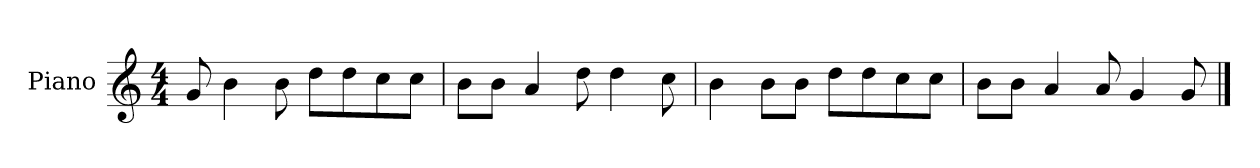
**kern
*part1
*staff1
*I"Piano
*I'P-no
*clefG2
*k[]
*M4/4
*MM90
=1
8g/
4b\
8b\
8dd\L
8dd\
8cc\
8cc\J
=2
8b\L
8b\J
4a/
8dd\
4dd\
8cc\
=3
4b\
8b\L
8b\J
8dd\L
8dd\
8cc\
8cc\J
=4
8b\L
8b\J
4a/
8a/
4g/
8g/
==
*-
